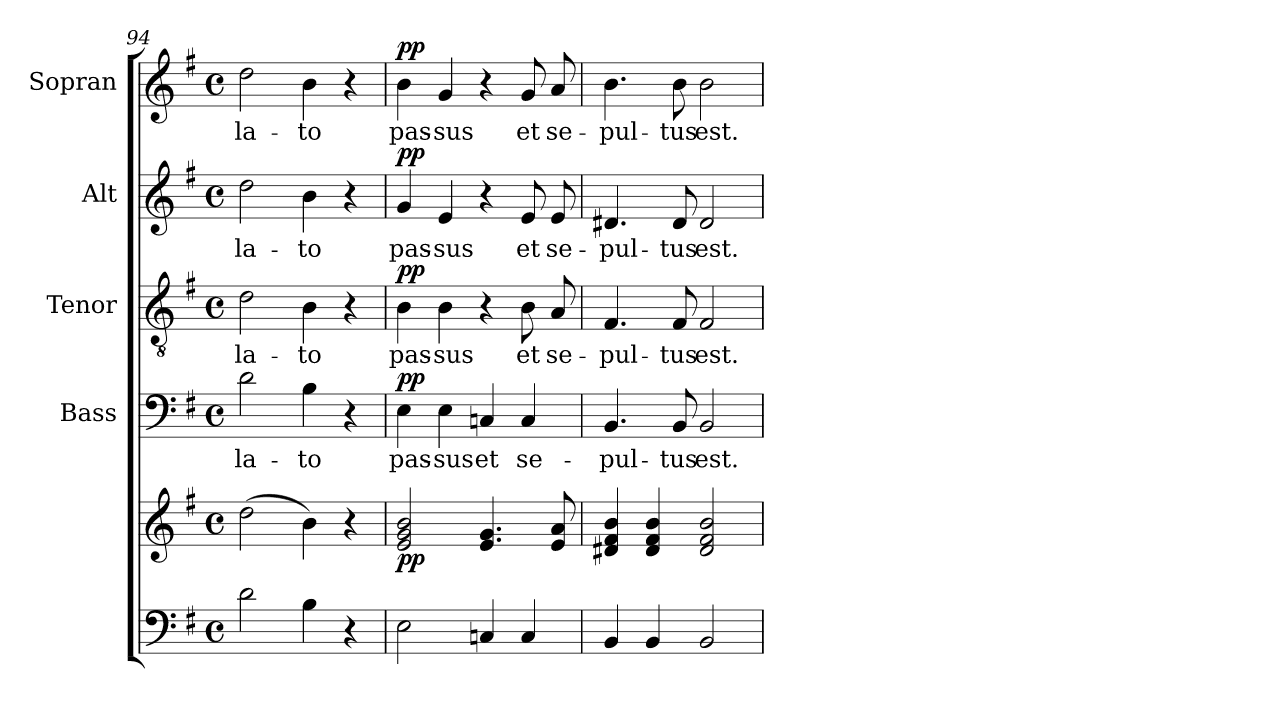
**kern	**kern	**dynam	**kern	**text	**dynam	**kern	**text	**dynam	**kern	**text	**dynam	**kern	**text	**dynam
*part5	*part5	*part5	*part4	*part4	*part4	*part3	*part3	*part3	*part2	*part2	*part2	*part1	*part1	*part1
*staff6	*staff5	*staff5/6	*staff4	*staff4	*staff4	*staff3	*staff3	*staff3	*staff2	*staff2	*staff2	*staff1	*staff1	*staff1
*	*	*	*I"Bass	*	*	*I"Tenor	*	*	*I"Alt	*	*	*I"Sopran	*	*
*	*	*	*I'B.	*	*	*I'T.	*	*	*I'A.	*	*	*I'S.	*	*
*clefF4	*clefG2	*	*clefF4	*	*	*clefGv2	*	*	*clefG2	*	*	*clefG2	*	*
*k[f#]	*k[f#]	*	*k[f#]	*	*	*k[f#]	*	*	*k[f#]	*	*	*k[f#]	*	*
*G:	*G:	*	*G:	*	*	*G:	*	*	*G:	*	*	*G:	*	*
*M4/4	*M4/4	*	*M4/4	*	*	*M4/4	*	*	*M4/4	*	*	*M4/4	*	*
*met(c)	*met(c)	*	*met(c)	*	*	*met(c)	*	*	*met(c)	*	*	*met(c)	*	*
=94	=94	=94	=94	=94	=94	=94	=94	=94	=94	=94	=94	=94	=94	=94
!	!	!	!	!LO:LY:b	!	!	!LO:LY:b	!	!	!LO:LY:b	!	!	!LO:LY:b	!
2d\	(>2dd\	.	2d\	-la-	.	2d\	-la-	.	2dd\	-la-	.	2dd\	-la-	.
!	!	!	!	!LO:LY:b	!	!	!LO:LY:b	!	!	!LO:LY:b	!	!	!LO:LY:b	!
4B\	4b\)	.	4B\	-to	.	4B\	-to	.	4b\	-to	.	4b\	-to	.
4r	4r	.	4r	.	.	4r	.	.	4r	.	.	4r	.	.
!!LO:LB:g=z
=95	=95	=95	=95	=95	=95	=95	=95	=95	=95	=95	=95	=95	=95	=95
!	!	!LO:DY:b	!	!LO:LY:b	!LO:DY:a	!	!LO:LY:b	!LO:DY:a	!	!LO:LY:b	!LO:DY:a	!	!LO:LY:b	!LO:DY:a
2E\	2e/ 2g/ 2b/	pp	4E\	pas-	pp	4B\	pas-	pp	4g/	pas-	pp	4b\	pas-	pp
!	!	!	!	!LO:LY:b	!	!	!LO:LY:b	!	!	!LO:LY:b	!	!	!LO:LY:b	!
.	.	.	4E\	-sus	.	4B\	-sus	.	4e/	-sus	.	4g/	-sus	.
!	!	!	!	!LO:LY:b	!	!	!	!	!	!	!	!	!	!
4Cn/	4.e/ 4.g/	.	4Cn/	et	.	4r	.	.	4r	.	.	4r	.	.
!	!	!	!	!LO:LY:b	!	!	!LO:LY:b	!	!	!LO:LY:b	!	!	!LO:LY:b	!
4C/	.	.	4C/	se-	.	8B\	et	.	8e/	et	.	8g/	et	.
!	!	!	!	!	!	!	!LO:LY:b	!	!	!LO:LY:b	!	!	!LO:LY:b	!
.	8e/ 8a/	.	.	.	.	8A/	se-	.	8e/	se-	.	8a/	se-	.
=96	=96	=96	=96	=96	=96	=96	=96	=96	=96	=96	=96	=96	=96	=96
!	!	!	!	!LO:LY:b	!	!	!LO:LY:b	!	!	!LO:LY:b	!	!	!LO:LY:b	!
4BB/	4d#X/ 4f#/ 4b/	.	4.BB/	-pul-	.	4.F#/	-pul-	.	4.d#X/	-pul-	.	4.b\	-pul-	.
4BB/	4d#/ 4f#/ 4b/	.	.	.	.	.	.	.	.	.	.	.	.	.
!	!	!	!	!LO:LY:b	!	!	!LO:LY:b	!	!	!LO:LY:b	!	!	!LO:LY:b	!
.	.	.	8BB/	-tus	.	8F#/	-tus	.	8d#/	-tus	.	8b\	-tus	.
!	!	!	!	!LO:LY:b	!	!	!LO:LY:b	!	!	!LO:LY:b	!	!	!LO:LY:b	!
2BB/	2d#/ 2f#/ 2b/	.	2BB/	est.	.	2F#/	est.	.	2d#/	est.	.	2b\	est.	.
=	=	=	=	=	=	=	=	=	=	=	=	=	=	=
*-	*-	*-	*-	*-	*-	*-	*-	*-	*-	*-	*-	*-	*-	*-
